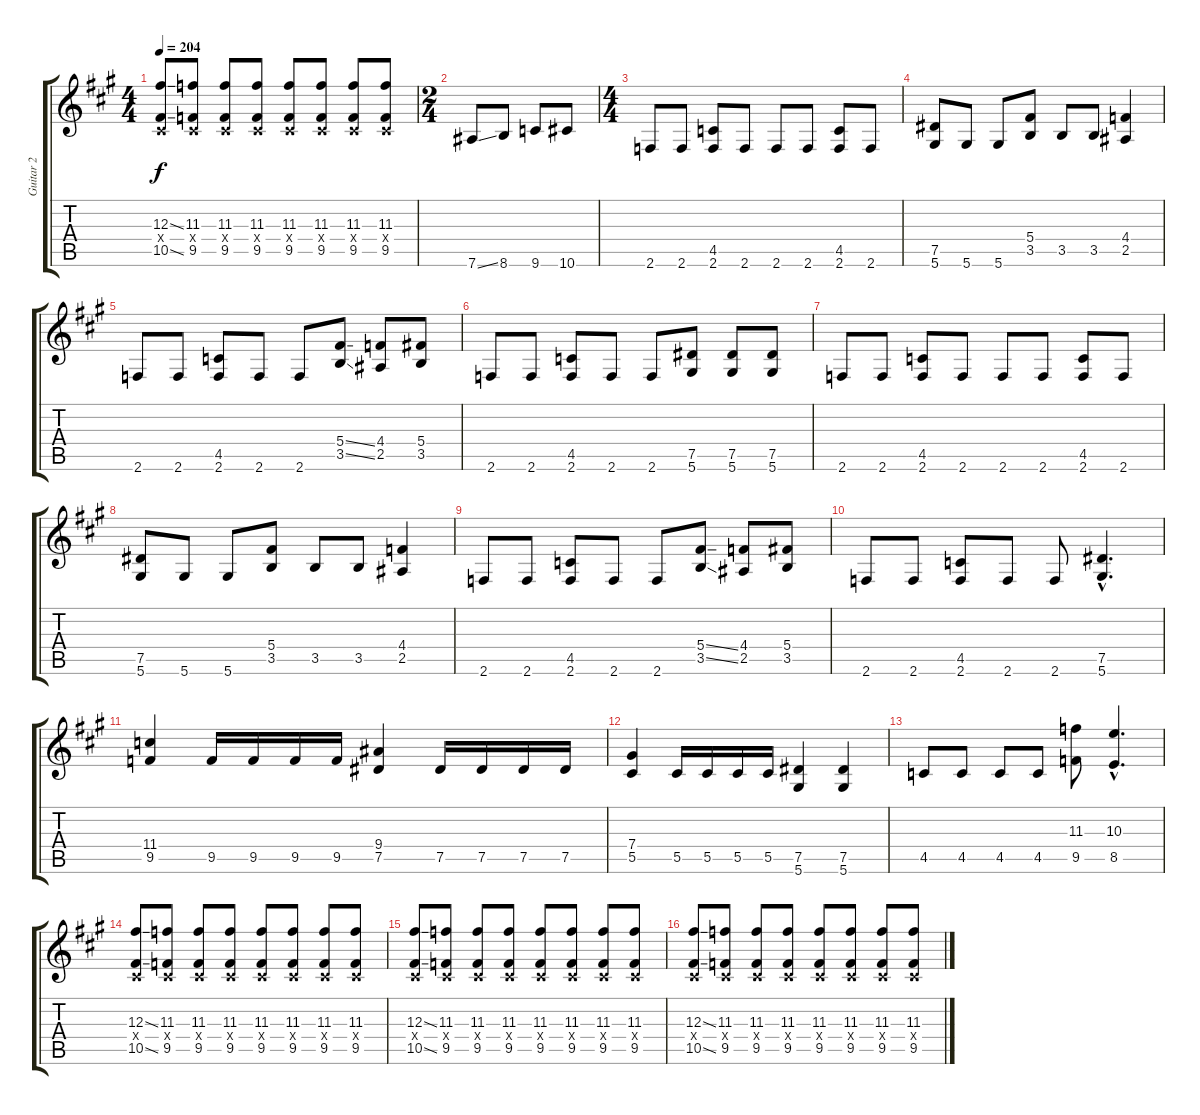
\track ("Guitar 2" "Guitar 2") {instrument distortionguitar}
\staff {score tabs}
\tuning (Eb4 Bb3 Gb3 Db3 Ab2 Eb2) {hide}
\ts (4 4)
\tempo 204
\clef g2
\ks a
(12.3{ss} 0.4{x} 10.5{ss}).8{dy f} (11.3 0.4{x} 9.5).8 (11.3 0.4{x} 9.5).8 (11.3 0.4{x} 9.5).8 (11.3 0.4{x} 9.5).8 (11.3 0.4{x} 9.5).8 (11.3 0.4{x} 9.5).8 (11.3 0.4{x} 9.5).8 |
\ts (2 4)
7.6{ss}.8 8.6.8 9.6.8 10.6.8 |
\ts (4 4)
2.6.8 2.6.8 (4.5 2.6).8 2.6.8 2.6.8 2.6.8 (4.5 2.6).8 2.6.8 |
(7.5 5.6).8 5.6.8 5.6.8 (5.4 3.5).8 3.5.8 3.5.8 (4.4 2.5).4 |
2.6.8 2.6.8 (4.5 2.6).8 2.6.8 2.6.8 (5.4{ss} 3.5{ss}).8 (4.4 2.5).8 (5.4 3.5).8 |
2.6.8 2.6.8 (4.5 2.6).8 2.6.8 2.6.8 (7.5 5.6).8 (7.5 5.6).8 (7.5 5.6).8 |
2.6.8 2.6.8 (4.5 2.6).8 2.6.8 2.6.8 2.6.8 (4.5 2.6).8 2.6.8 |
(7.5 5.6).8 5.6.8 5.6.8 (5.4 3.5).8 3.5.8 3.5.8 (4.4 2.5).4 |
2.6.8 2.6.8 (4.5 2.6).8 2.6.8 2.6.8 (5.4{ss} 3.5{ss}).8 (4.4 2.5).8 (5.4 3.5).8 |
2.6.8 2.6.8 (4.5 2.6).8 2.6.8 2.6.8 (7.5{hac} 5.6{hac}).4{d} |
(11.4 9.5).4 9.5.16 9.5.16 9.5.16 9.5.16 (9.4 7.5).4 7.5.16 7.5.16 7.5.16 7.5.16 |
(7.4 5.5).4 5.5.16 5.5.16 5.5.16 5.5.16 (7.5 5.6).4 (7.5 5.6).4 |
4.5.8 4.5.8 4.5.8 4.5.8 (11.3 9.5).8 (10.3{hac} 8.5{hac}).4{d} |
(12.3{ss} 0.4{x} 10.5{ss}).8 (11.3 0.4{x} 9.5).8 (11.3 0.4{x} 9.5).8 (11.3 0.4{x} 9.5).8 (11.3 0.4{x} 9.5).8 (11.3 0.4{x} 9.5).8 (11.3 0.4{x} 9.5).8 (11.3 0.4{x} 9.5).8 |
(12.3{ss} 0.4{x} 10.5{ss}).8 (11.3 0.4{x} 9.5).8 (11.3 0.4{x} 9.5).8 (11.3 0.4{x} 9.5).8 (11.3 0.4{x} 9.5).8 (11.3 0.4{x} 9.5).8 (11.3 0.4{x} 9.5).8 (11.3 0.4{x} 9.5).8 |
(12.3{ss} 0.4{x} 10.5{ss}).8 (11.3 0.4{x} 9.5).8 (11.3 0.4{x} 9.5).8 (11.3 0.4{x} 9.5).8 (11.3 0.4{x} 9.5).8 (11.3 0.4{x} 9.5).8 (11.3 0.4{x} 9.5).8 (11.3 0.4{x} 9.5).8
